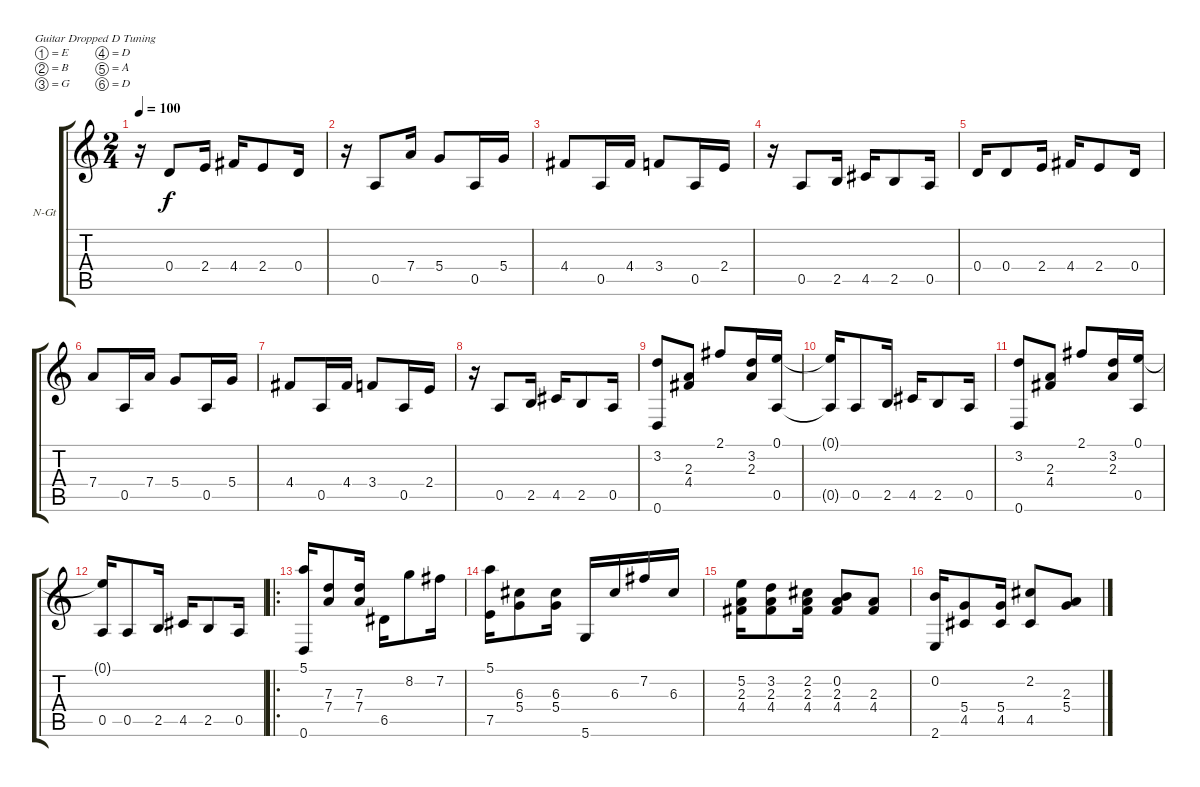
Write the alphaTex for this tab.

\bracketExtendMode groupsimilarinstruments
\firstSystemTrackNameOrientation horizontal
\otherSystemsTrackNameOrientation horizontal
\track ("Track 1" "N-Gt") {instrument acousticguitarnylon}
\staff {score tabs}
\tuning (E4 B3 G3 D3 A2 D2)
\ts (2 4)
\tempo 100
\clef g2
\ks c
r.16{dy f instrument acousticguitarnylon} 0.4.8 2.4.16 4.4.16 2.4.8 0.4.16 |
r.16 0.5.8 7.4.16 5.4.8 0.5.16 5.4.16 |
4.4.8 0.5.16 4.4.16 3.4.8 0.5.16 2.4.16 |
r.16 0.5.8 2.5.16 4.5.16 2.5.8 0.5.16 |
0.4.16 0.4.8 2.4.16 4.4.16 2.4.8 0.4.16 |
7.4.8 0.5.16 7.4.16 5.4.8 0.5.16 5.4.16 |
4.4.8 0.5.16 4.4.16 3.4.8 0.5.16 2.4.16 |
r.16 0.5.8 2.5.16 4.5.16 2.5.8 0.5.16 |
(3.2 0.6).8 (2.3 4.4).8 2.1.8 (3.2 2.3).16 (0.1 0.5).16 |
(0.1{t} 0.5{t}).16 0.5.8 2.5.16 4.5.16 2.5.8 0.5.16 |
(3.2 0.6).8 (2.3 4.4).8 2.1.8 (3.2 2.3).16 (0.1 0.5).16 |
(0.1{t} 0.5).16 0.5.8 2.5.16 4.5.16 2.5.8 0.5.16 |
\ro
(5.1 0.6).16 (7.3 7.4).8 (7.3 7.4).16 6.5.16 8.2.8 7.2.16 |
(5.1 7.5).16 (6.3 5.4).8 (6.3 5.4).16 5.6.16 6.3.16 7.2.16 6.3.16 |
(5.2 2.3 4.4).16 (3.2 2.3 4.4).8 (2.2 2.3 4.4).16 (0.2 2.3 4.4).8 (2.3 4.4).8 |
(0.2 2.6).16 (5.4 4.5).8 (5.4 4.5).16 (2.2 4.5).8 (2.3 5.4).8
